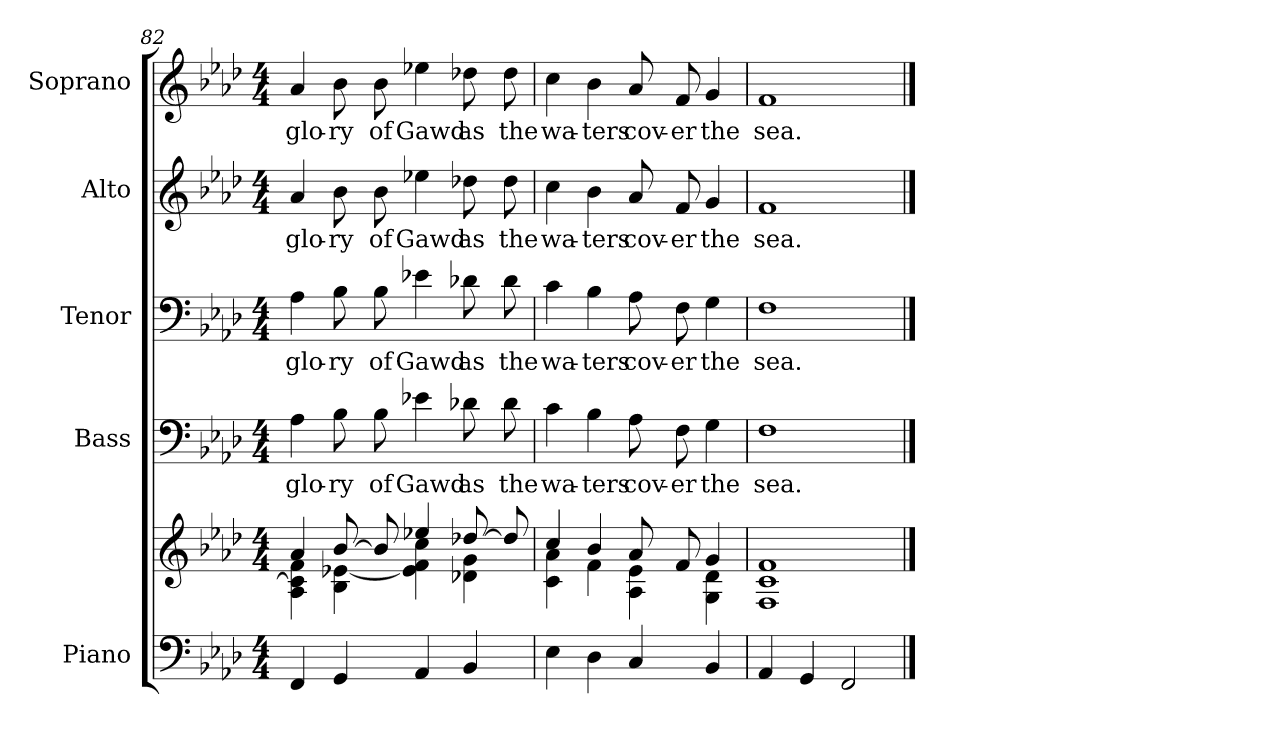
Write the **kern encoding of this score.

**kern	**kern	**kern	**text	**kern	**text	**kern	**text	**kern	**text
*part5	*part5	*part4	*part4	*part3	*part3	*part2	*part2	*part1	*part1
*staff6	*staff5	*staff4	*staff4	*staff3	*staff3	*staff2	*staff2	*staff1	*staff1
*I"Piano	*	*I"Bass	*	*I"Tenor	*	*I"Alto	*	*I"Soprano	*
*I'Pno.	*	*I'B.	*	*I'T.	*	*I'A.	*	*I'S.	*
*clefF4	*clefG2	*clefF4	*	*clefF4	*	*clefG2	*	*clefG2	*
*k[b-e-a-d-]	*k[b-e-a-d-]	*k[b-e-a-d-]	*	*k[b-e-a-d-]	*	*k[b-e-a-d-]	*	*k[b-e-a-d-]	*
*A-:	*A-:	*A-:	*	*A-:	*	*A-:	*	*A-:	*
*M4/4	*M4/4	*M4/4	*	*M4/4	*	*M4/4	*	*M4/4	*
=82	=82	=82	=82	=82	=82	=82	=82	=82	=82
*	*^	*	*	*	*	*	*	*	*
!	!	!	!	!LO:LY:b:color=#000000	!	!	!	!	!	!
!	!	!	!	!	!	!LO:LY:b:color=#000000	!	!	!	!
!	!	!	!	!	!	!	!	!LO:LY:b:color=#000000	!	!
!	!	!	!	!	!	!	!	!	!	!LO:LY:b:color=#000000
4FFi/	4a-i/	4A-i\ 4ci] 4fi	4A-i\	glo-	4A-i\	glo-	4a-i/	glo-	4a-i/	glo-
!	!	!	!	!LO:LY:b:color=#000000	!	!	!	!	!	!
!	!	!	!	!	!	!LO:LY:b:color=#000000	!	!	!	!
!	!	!	!	!	!	!	!	!LO:LY:b:color=#000000	!	!
!	!	!	!	!	!	!	!	!	!	!LO:LY:b:color=#000000
4GGi/	[>8b-i/	4B-i\ [<4e-Xi	8B-i\	-ry	8B-i\	-ry	8b-i\	-ry	8b-i\	-ry
!	!	!	!	!LO:LY:b:color=#000000	!	!	!	!	!	!
!	!	!	!	!	!	!LO:LY:b:color=#000000	!	!	!	!
!	!	!	!	!	!	!	!	!LO:LY:b:color=#000000	!	!
!	!	!	!	!	!	!	!	!	!	!LO:LY:b:color=#000000
.	8b-i/]	.	8B-i\	of	8B-i\	of	8b-i\	of	8b-i\	of
!	!	!	!	!LO:LY:b:color=#000000	!	!	!	!	!	!
!	!	!	!	!	!	!LO:LY:b:color=#000000	!	!	!	!
!	!	!	!	!	!	!	!	!LO:LY:b:color=#000000	!	!
!	!	!	!	!	!	!	!	!	!	!LO:LY:b:color=#000000
4AA-i/	4ee-Xi/	4e-i\] 4fi 4cci	4e-Xi\	Gawd	4e-Xi\	Gawd	4ee-Xi\	Gawd	4ee-Xi\	Gawd
!	!	!	!	!LO:LY:b:color=#000000	!	!	!	!	!	!
!	!	!	!	!	!	!LO:LY:b:color=#000000	!	!	!	!
!	!	!	!	!	!	!	!	!LO:LY:b:color=#000000	!	!
!	!	!	!	!	!	!	!	!	!	!LO:LY:b:color=#000000
4BB-i/	[>8dd-Xi/	4d-Xi\ 4gi	8d-Xi\	as	8d-Xi\	as	8dd-Xi\	as	8dd-Xi\	as
!	!	!	!	!LO:LY:b:color=#000000	!	!	!	!	!	!
!	!	!	!	!	!	!LO:LY:b:color=#000000	!	!	!	!
!	!	!	!	!	!	!	!	!LO:LY:b:color=#000000	!	!
!	!	!	!	!	!	!	!	!	!	!LO:LY:b:color=#000000
.	8dd-i/]	.	8d-i\	the	8d-i\	the	8dd-i\	the	8dd-i\	the
!!LO:PB:g=z
=83	=83	=83	=83	=83	=83	=83	=83	=83	=83	=83
!	!	!	!	!LO:LY:b:color=#000000	!	!	!	!	!	!
!	!	!	!	!	!	!LO:LY:b:color=#000000	!	!	!	!
!	!	!	!	!	!	!	!	!LO:LY:b:color=#000000	!	!
!	!	!	!	!	!	!	!	!	!	!LO:LY:b:color=#000000
4E-i\	4cci/	4ci\ 4a-i	4ci\	wa-	4ci\	wa-	4cci\	wa-	4cci\	wa-
!	!	!	!	!LO:LY:b:color=#000000	!	!	!	!	!	!
!	!	!	!	!	!	!LO:LY:b:color=#000000	!	!	!	!
!	!	!	!	!	!	!	!	!LO:LY:b:color=#000000	!	!
!	!	!	!	!	!	!	!	!	!	!LO:LY:b:color=#000000
4D-i\	4b-i/	4fi\	4B-i\	-ters	4B-i\	-ters	4b-i\	-ters	4b-i\	-ters
!	!	!	!	!LO:LY:b:color=#000000	!	!	!	!	!	!
!	!	!	!	!	!	!LO:LY:b:color=#000000	!	!	!	!
!	!	!	!	!	!	!	!	!LO:LY:b:color=#000000	!	!
!	!	!	!	!	!	!	!	!	!	!LO:LY:b:color=#000000
4Ci/	8a-i/	4A-i\ 4e-i	8A-i\	cov-	8A-i\	cov-	8a-i/	cov-	8a-i/	cov-
!	!	!	!	!LO:LY:b:color=#000000	!	!	!	!	!	!
!	!	!	!	!	!	!LO:LY:b:color=#000000	!	!	!	!
!	!	!	!	!	!	!	!	!LO:LY:b:color=#000000	!	!
!	!	!	!	!	!	!	!	!	!	!LO:LY:b:color=#000000
.	8fi/	.	8Fi\	-er	8Fi\	-er	8fi/	-er	8fi/	-er
!	!	!	!	!LO:LY:b:color=#000000	!	!	!	!	!	!
!	!	!	!	!	!	!LO:LY:b:color=#000000	!	!	!	!
!	!	!	!	!	!	!	!	!LO:LY:b:color=#000000	!	!
!	!	!	!	!	!	!	!	!	!	!LO:LY:b:color=#000000
4BB-i/	4gi/	4Gi\ 4d-i	4Gi\	the	4Gi\	the	4gi/	the	4gi/	the
=84	=84	=84	=84	=84	=84	=84	=84	=84	=84	=84
!	!	!	!	!LO:LY:b:color=#000000	!	!	!	!	!	!
!	!	!	!	!	!	!LO:LY:b:color=#000000	!	!	!	!
!	!	!	!	!	!	!	!	!LO:LY:b:color=#000000	!	!
!	!	!	!	!	!	!	!	!	!	!LO:LY:b:color=#000000
4AA-i/	1fi	1Fi 1ci	1Fi	sea.	1Fi	sea.	1fi	sea.	1fi	sea.
4GGi/	.	.	.	.	.	.	.	.	.	.
2FFi/	.	.	.	.	.	.	.	.	.	.
*	*v	*v	*	*	*	*	*	*	*	*
==	==	==	==	==	==	==	==	==	==
*-	*-	*-	*-	*-	*-	*-	*-	*-	*-
